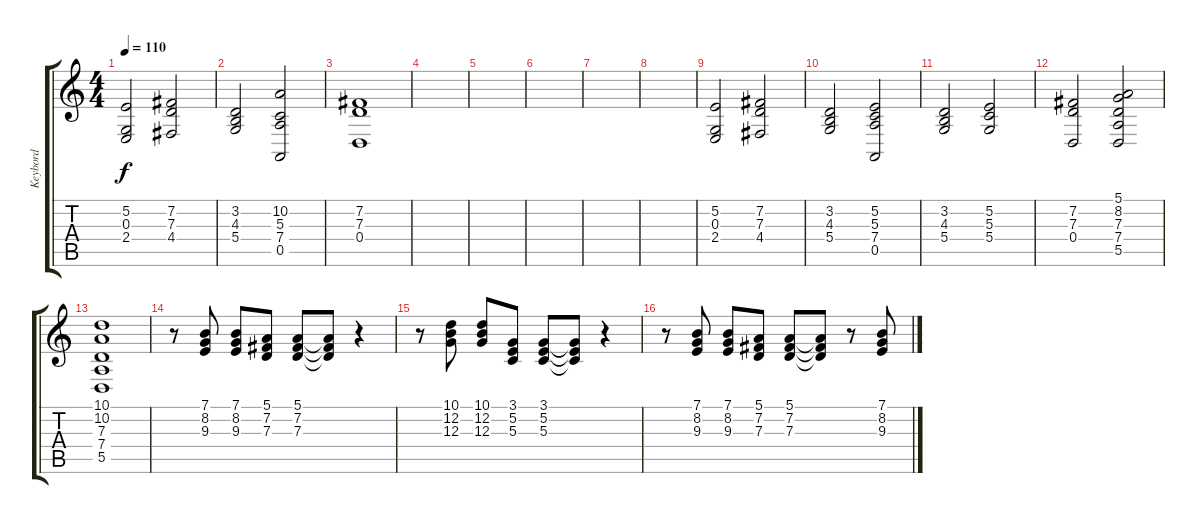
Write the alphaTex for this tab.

\track ("Keybord" "Keybord") {instrument stringensemble1}
\staff {score tabs}
\tuning (E4 B3 G3 D3 A2 E2) {hide}
\ts (4 4)
\tempo 110
\clef g2
\ks c
(5.2 0.3 2.4).2{dy f} (7.2 7.3 4.4).2 |
(3.2 4.3 5.4).2 (10.2 5.3 7.4 0.5).2 |
(7.2 7.3 0.4).1 |
|
|
|
|
|
(5.2 0.3 2.4).2 (7.2 7.3 4.4).2 |
(3.2 4.3 5.4).2 (5.2 5.3 7.4 0.5).2 |
(3.2 4.3 5.4).2 (5.2 5.3 5.4).2 |
(7.2 7.3 0.4).2 (5.1 8.2 7.3 7.4 5.5).2 |
(10.1 10.2 7.3 7.4 5.5).1 |
r.8 (7.1 8.2 9.3).8 (7.1 8.2 9.3).8 (5.1 7.2 7.3).8 (5.1 7.2 7.3).8 (5.1{t} 7.2{t} 7.3{t}).8 r.4 |
r.8 (10.1 12.2 12.3).8 (10.1 12.2 12.3).8 (3.1 5.2 5.3).8 (3.1 5.2 5.3).8 (3.1{t} 5.2{t} 5.3{t}).8 r.4 |
r.8 (7.1 8.2 9.3).8 (7.1 8.2 9.3).8 (5.1 7.2 7.3).8 (5.1 7.2 7.3).8 (5.1{t} 7.2{t} 7.3{t}).8 r.8 (7.1 8.2 9.3).8
